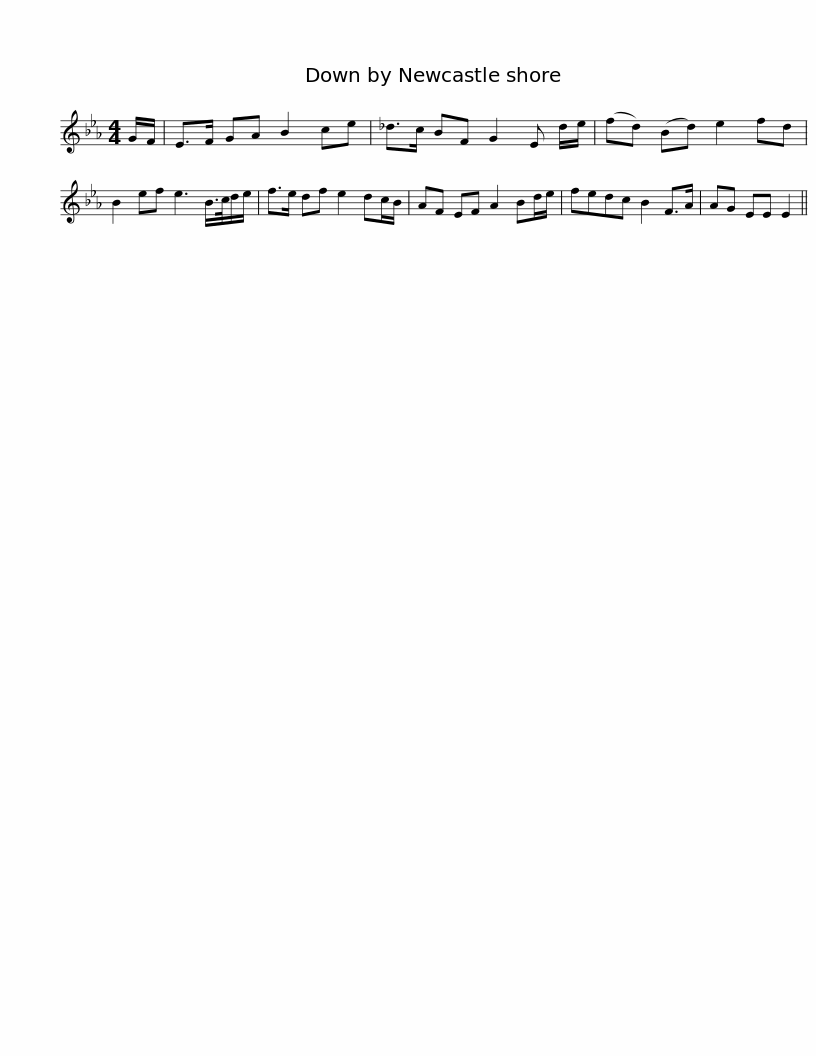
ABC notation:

X:1
L:1/8
M:4/4
I:linebreak $
K:Eb
V:1 treble
V:1
 G/F/ | E>F GA B2 ce | _d>c BF G2 E d/e/ | (fd) (Bd) e2 fd | B2 ef e3 B/>c/d/e/ | %5
 f>e df e2 dc/B/ |$ AF EF A2 Bd/e/ | fedc B2 F>A | AG EE E2 || %9
